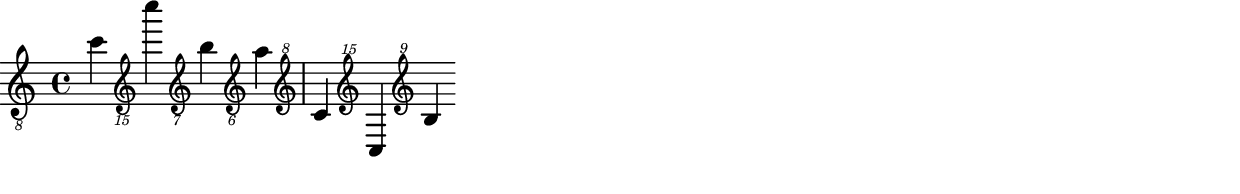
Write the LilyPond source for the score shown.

%% Generated by lilypond-book.py
%% Options: [alt=[image of music],printfilename,indent=0\mm,texidoc,line-width=160\mm]
\include "lilypond-book-preamble.ly"







% ****************************************************************
% Start cut-&-pastable-section 
% ****************************************************************

\paper {
  #(define dump-extents #t)
  
  indent = 0\mm
  line-width = 160\mm
  force-assignment = #""
  line-width = #(- line-width (* mm  3.000000))
}

\layout {
  
}



% ****************************************************************
% ly snippet:
% ****************************************************************
\sourcefilename "clef-oct.ly"
\sourcefileline 0

\version "2.10.0" \header {

    texidoc = "Octavation signs may be added to clefs.  These
octavation signs may be placed below or above (meaning an octave
higher or lower), and can take any value, including 15 for two octaves."

}
\layout { ragged-right = ##t  }


\relative c'' {

  \clef "G_8"
  c4
  \clef "G_15"
  c4
  \clef "G_7"
  c4
  \clef "G_6"
  c4 
  \clef "G^8"
  c4 
  \clef "G^15"
  c4 
  \clef "G^9"
  c4 
}




% ****************************************************************
% end ly snippet
% ****************************************************************
